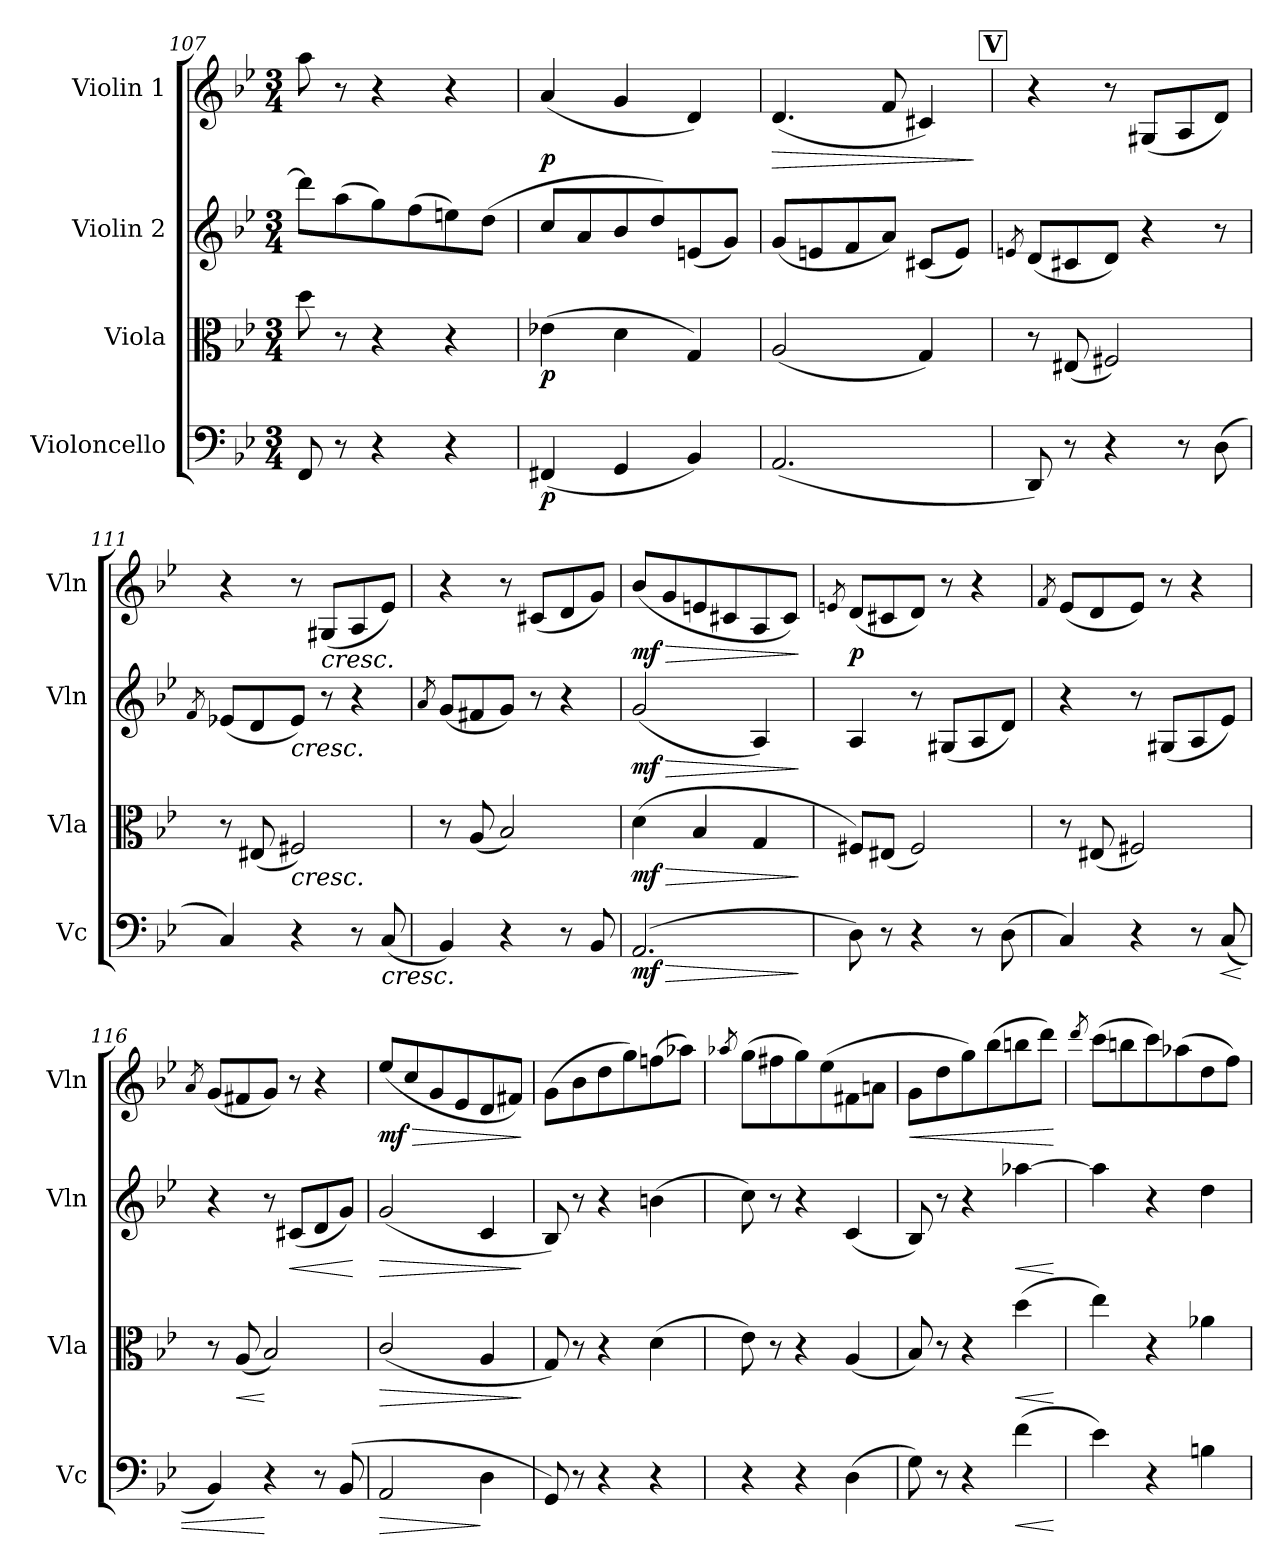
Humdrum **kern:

**kern	**dynam	**kern	**dynam	**kern	**dynam	**kern	**dynam
*part4	*part4	*part3	*part3	*part2	*part2	*part1	*part1
*staff4	*staff4	*staff3	*staff3	*staff2	*staff2	*staff1	*staff1
*I"Violoncello	*	*I"Viola	*	*I"Violin 2	*	*I"Violin 1	*
*I'Vc	*	*I'Vla	*	*I'Vln	*	*I'Vln	*
*clefF4	*	*clefC3	*	*clefG2	*	*clefG2	*
*k[b-e-]	*	*k[b-e-]	*	*k[b-e-]	*	*k[b-e-]	*
*M3/4	*	*M3/4	*	*M3/4	*	*M3/4	*
=107	=107	=107	=107	=107	=107	=107	=107
8FF/	.	8dd\	.	8ddd\L]	.	8aa\	.
8r	.	8r	.	(8aa\	.	8r	.
4r	.	4r	.	8gg\)	.	4r	.
.	.	.	.	(8ff\	.	.	.
4r	.	4r	.	8een\)	.	4r	.
.	.	.	.	(8dd\J	.	.	.
=108	=108	=108	=108	=108	=108	=108	=108
!	!LO:DY:b	!	!LO:DY:b	!	!	!	!LO:DY:b
(4FF#X/	p	(4e-X\	p	8cc/L	.	(4a/	p
.	.	.	.	8a/	.	.	.
4GG/	.	4d\	.	8b-/	.	4g/	.
.	.	.	.	8dd/)	.	.	.
4BB-/)	.	4G/)	.	(8en/	.	4d/)	.
.	.	.	.	8g/J)	.	.	.
!!LO:LB:g=z
=109	=109	=109	=109	=109	=109	=109	=109
!	!	!	!	!	!	!	!LO:HP:b
(2.AA/	.	(2A/	.	(8g/L	.	(4.d/	>
.	.	.	.	8en/	.	.	.
.	.	.	.	8f/	.	.	.
.	.	.	.	8a/J)	.	8f/	.
.	.	4G/)	.	(8c#X/L	.	4c#X/)	.
.	.	.	.	8e/J)	.	.	.
.	.	.	.	.	.	.	]
!!LO:REH:place=s1:a:B:cj:fs=14:t=V
=110	=110	=110	=110	=110	=110	=110	=110
.	.	.	.	8qen/	.	.	.
8DD/)	.	8r	.	(8d/L	.	4r	.
8r	.	(8E#X/	.	8c#X/	.	.	.
4r	.	2F#X/)	.	8d/J)	.	8r	.
.	.	.	.	4r	.	(8G#X/L	.
8r	.	.	.	.	.	8A/	.
(8D\	.	.	.	8r	.	8d/J)	.
=111	=111	=111	=111	=111	=111	=111	=111
.	.	.	.	8qf/	.	.	.
4C/)	.	8r	.	(8e-X/L	.	4r	.
.	.	(8E#X/	.	8d/	.	.	.
!	!	!	!	!LO:TX:b:i:t=cresc.	!	!	!
!	!	!LO:TX:b:i:t=cresc.	!	!	!	!	!
4r	.	2F#X/)	.	8e-/J)	.	8r	.
!	!	!	!	!	!	!LO:TX:b:i:t=cresc.	!
.	.	.	.	8r	.	(8G#X/L	.
8r	.	.	.	4r	.	8A/	.
!LO:TX:b:i:t=cresc.	!	!	!	!	!	!	!
(8C/	.	.	.	.	.	8e-/J)	.
=112	=112	=112	=112	=112	=112	=112	=112
.	.	.	.	8qa/	.	.	.
4BB-/)	.	8r	.	(8g/L	.	4r	.
.	.	(8A/	.	8f#X/	.	.	.
4r	.	2B-/)	.	8g/J)	.	8r	.
.	.	.	.	8r	.	(8c#X/L	.
8r	.	.	.	4r	.	8d/	.
8BB-/	.	.	.	.	.	8g/J)	.
=113	=113	=113	=113	=113	=113	=113	=113
!	!LO:HP:b	!	!LO:HP:b	!	!LO:HP:b	!	!LO:HP:b
!	!LO:DY:n=1:b	!	!LO:DY:n=1:b	!	!LO:DY:n=1:b	!	!LO:DY:n=1:b
(2.AA/	> mf	(4d\	> mf	(2g/	> mf	(8b-/L	> mf
.	.	.	.	.	.	8g/	.
.	.	4B-/	.	.	.	8en/	.
.	.	.	.	.	.	8c#X/	.
.	.	4G/	.	4A/)	.	8A/	.
.	.	.	.	.	.	8c#/J)	.
.	]	.	]	.	]	.	]
=114	=114	=114	=114	=114	=114	=114	=114
.	.	.	.	.	.	8qen/	.
!	!	!	!	!	!	!	!LO:DY:b
8D\)	.	8F#X/L)	.	4A/	.	(8d/L	p
8r	.	(8E#X/J	.	.	.	8c#X/	.
4r	.	2F#/)	.	8r	.	8d/J)	.
.	.	.	.	(8G#X/L	.	8r	.
8r	.	.	.	8A/	.	4r	.
(8D\	.	.	.	8d/J)	.	.	.
!!LO:LB:g=z
=115	=115	=115	=115	=115	=115	=115	=115
.	.	.	.	.	.	8qf/	.
4C/)	.	8r	.	4r	.	(8e-/L	.
.	.	(8E#X/	.	.	.	8d/	.
4r	.	2F#X/)	.	8r	.	8e-/J)	.
.	.	.	.	(8G#X/L	.	8r	.
8r	.	.	.	8A/	.	4r	.
!	!LO:HP:b	!	!	!	!	!	!
(8C/	<	.	.	8e-/J)	.	.	.
=116	=116	=116	=116	=116	=116	=116	=116
.	.	.	.	.	.	8qa/	.
4BB-/)	.	8r	.	4r	.	(8g/L	.
!	!	!	!LO:HP:b	!	!	!	!
.	.	(8A/	<	.	.	8f#X/	.
4r	[	2B-/)	[	8r	.	8g/J)	.
!	!	!	!	!	!LO:HP:b	!	!
.	.	.	.	(8c#X/L	<	8r	.
8r	.	.	.	8d/	.	4r	.
(8BB-/	.	.	.	8g/J)	.	.	.
.	.	.	.	.	[	.	.
=117	=117	=117	=117	=117	=117	=117	=117
!	!LO:HP:b	!	!LO:HP:b	!	!LO:HP:b	!	!LO:HP:b
!	!	!	!	!	!	!	!LO:DY:n=1:b
2AA/	>	(2c/	>	(2g/	>	(8ee-/L	> mf
.	.	.	.	.	.	8cc/	.
.	.	.	.	.	.	8g/	.
.	.	.	.	.	.	8e-/	.
4D\	]	4A/	.	4c/	.	8d/	.
.	.	.	.	.	.	8f#X/J)	.
.	.	.	]	.	]	.	]
=118	=118	=118	=118	=118	=118	=118	=118
8GG/)	.	8G/)	.	8B-/)	.	(8g\L	.
8r	.	8r	.	8r	.	8b-\	.
4r	.	4r	.	4r	.	8dd\	.
.	.	.	.	.	.	8gg\)	.
4r	.	(4d\	.	(4bn\	.	(8ffn\	.
.	.	.	.	.	.	8aa-X\J)	.
=119	=119	=119	=119	=119	=119	=119	=119
.	.	.	.	.	.	8qaa-X/	.
4r	.	8e-\)	.	8cc\)	.	(8gg\L	.
.	.	8r	.	8r	.	8ff#X\	.
4r	.	4r	.	4r	.	8gg\)	.
.	.	.	.	.	.	(8ee-\	.
(4D\	.	(4A/	.	(4c/	.	8f#X\	.
.	.	.	.	.	.	8an\J	.
=120	=120	=120	=120	=120	=120	=120	=120
!	!	!	!	!	!	!	!LO:HP:b
8G\)	.	8B-/)	.	8B-/)	.	8g\L	<
8r	.	8r	.	8r	.	8dd\	.
4r	.	4r	.	4r	.	8gg\)	.
.	.	.	.	.	.	(8bb-\	.
!	!LO:HP:b	!	!LO:HP:b	!	!LO:HP:b	!	!
(4f\	<	(4dd\	<	[>4aa-X\	<	8bbn\	.
.	.	.	.	.	.	8ddd\J)	.
.	[	.	[	.	[	.	[
!!LO:LB:g=z
=121	=121	=121	=121	=121	=121	=121	=121
.	.	.	.	.	.	8qddd/	.
4e-\)	.	4ee-\)	.	4aa-\]	.	(8ccc\L	.
.	.	.	.	.	.	8bbn\	.
4r	.	4r	.	4r	.	8ccc\)	.
.	.	.	.	.	.	(8aa-X\	.
4Bn\	.	4a-X\	.	4dd\	.	8dd\	.
.	.	.	.	.	.	8ff\J)	.
=	=	=	=	=	=	=	=
*-	*-	*-	*-	*-	*-	*-	*-
